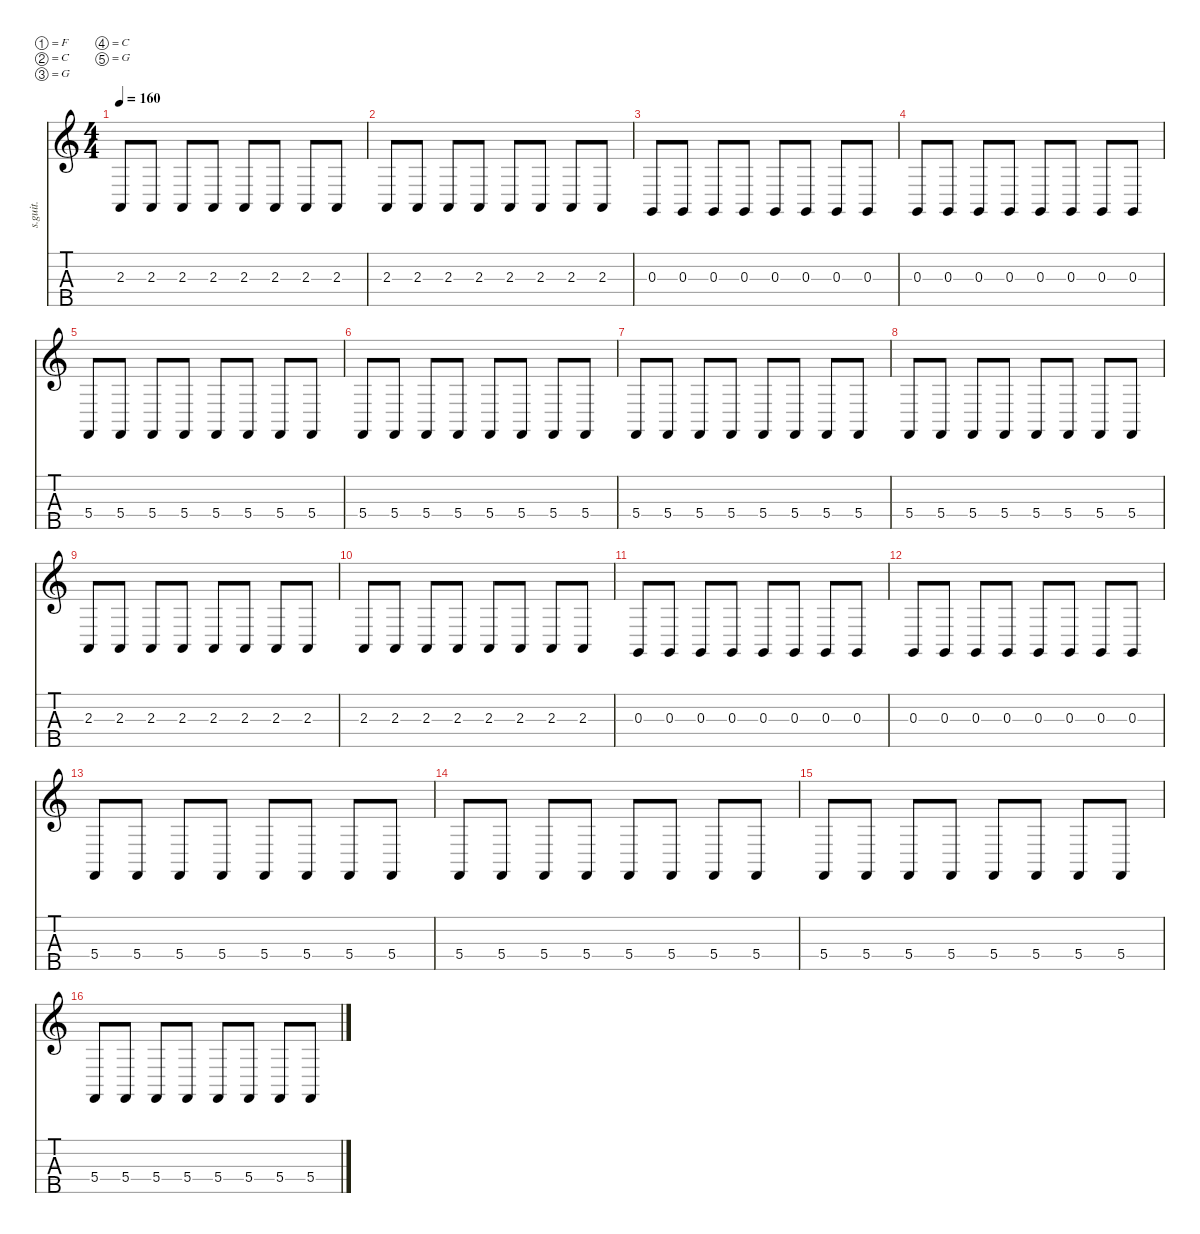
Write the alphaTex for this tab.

\defaultSystemsLayout 4
\hideDynamics
\bracketExtendMode nobrackets
\track ("Electric Bass" "s.guit.") {instrument electricbassfinger}
\staff {score tabs}
\tuning (F2 C2 G1 C1 G0)
\ts (4 4)
\tempo 160
\clef g2
\ks c
2.3.8{lyrics (0 "") lyrics (1 "") lyrics (2 "") lyrics (3 "") lyrics (4 "") dy f} 2.3.8{lyrics (0 "") lyrics (1 "") lyrics (2 "") lyrics (3 "") lyrics (4 "")} 2.3.8{lyrics (0 "") lyrics (1 "") lyrics (2 "") lyrics (3 "") lyrics (4 "")} 2.3.8{lyrics (0 "") lyrics (1 "") lyrics (2 "") lyrics (3 "") lyrics (4 "")} 2.3.8{lyrics (0 "") lyrics (1 "") lyrics (2 "") lyrics (3 "") lyrics (4 "")} 2.3.8{lyrics (0 "") lyrics (1 "") lyrics (2 "") lyrics (3 "") lyrics (4 "")} 2.3.8{lyrics (0 "") lyrics (1 "") lyrics (2 "") lyrics (3 "") lyrics (4 "")} 2.3.8{lyrics (0 "") lyrics (1 "") lyrics (2 "") lyrics (3 "") lyrics (4 "")} |
2.3.8{lyrics (0 "") lyrics (1 "") lyrics (2 "") lyrics (3 "") lyrics (4 "")} 2.3.8{lyrics (0 "") lyrics (1 "") lyrics (2 "") lyrics (3 "") lyrics (4 "")} 2.3.8{lyrics (0 "") lyrics (1 "") lyrics (2 "") lyrics (3 "") lyrics (4 "")} 2.3.8{lyrics (0 "") lyrics (1 "") lyrics (2 "") lyrics (3 "") lyrics (4 "")} 2.3.8{lyrics (0 "") lyrics (1 "") lyrics (2 "") lyrics (3 "") lyrics (4 "")} 2.3.8{lyrics (0 "") lyrics (1 "") lyrics (2 "") lyrics (3 "") lyrics (4 "")} 2.3.8{lyrics (0 "") lyrics (1 "") lyrics (2 "") lyrics (3 "") lyrics (4 "")} 2.3.8{lyrics (0 "") lyrics (1 "") lyrics (2 "") lyrics (3 "") lyrics (4 "")} |
0.3.8{lyrics (0 "") lyrics (1 "") lyrics (2 "") lyrics (3 "") lyrics (4 "")} 0.3.8{lyrics (0 "") lyrics (1 "") lyrics (2 "") lyrics (3 "") lyrics (4 "")} 0.3.8{lyrics (0 "") lyrics (1 "") lyrics (2 "") lyrics (3 "") lyrics (4 "")} 0.3.8{lyrics (0 "") lyrics (1 "") lyrics (2 "") lyrics (3 "") lyrics (4 "")} 0.3.8{lyrics (0 "") lyrics (1 "") lyrics (2 "") lyrics (3 "") lyrics (4 "")} 0.3.8{lyrics (0 "") lyrics (1 "") lyrics (2 "") lyrics (3 "") lyrics (4 "")} 0.3.8{lyrics (0 "") lyrics (1 "") lyrics (2 "") lyrics (3 "") lyrics (4 "")} 0.3.8{lyrics (0 "") lyrics (1 "") lyrics (2 "") lyrics (3 "") lyrics (4 "")} |
0.3.8{lyrics (0 "") lyrics (1 "") lyrics (2 "") lyrics (3 "") lyrics (4 "")} 0.3.8{lyrics (0 "") lyrics (1 "") lyrics (2 "") lyrics (3 "") lyrics (4 "")} 0.3.8{lyrics (0 "") lyrics (1 "") lyrics (2 "") lyrics (3 "") lyrics (4 "")} 0.3.8{lyrics (0 "") lyrics (1 "") lyrics (2 "") lyrics (3 "") lyrics (4 "")} 0.3.8{lyrics (0 "") lyrics (1 "") lyrics (2 "") lyrics (3 "") lyrics (4 "")} 0.3.8{lyrics (0 "") lyrics (1 "") lyrics (2 "") lyrics (3 "") lyrics (4 "")} 0.3.8{lyrics (0 "") lyrics (1 "") lyrics (2 "") lyrics (3 "") lyrics (4 "")} 0.3.8{lyrics (0 "") lyrics (1 "") lyrics (2 "") lyrics (3 "") lyrics (4 "")} |
5.4.8{lyrics (0 "") lyrics (1 "") lyrics (2 "") lyrics (3 "") lyrics (4 "")} 5.4.8{lyrics (0 "") lyrics (1 "") lyrics (2 "") lyrics (3 "") lyrics (4 "")} 5.4.8{lyrics (0 "") lyrics (1 "") lyrics (2 "") lyrics (3 "") lyrics (4 "")} 5.4.8{lyrics (0 "") lyrics (1 "") lyrics (2 "") lyrics (3 "") lyrics (4 "")} 5.4.8{lyrics (0 "") lyrics (1 "") lyrics (2 "") lyrics (3 "") lyrics (4 "")} 5.4.8{lyrics (0 "") lyrics (1 "") lyrics (2 "") lyrics (3 "") lyrics (4 "")} 5.4.8{lyrics (0 "") lyrics (1 "") lyrics (2 "") lyrics (3 "") lyrics (4 "")} 5.4.8{lyrics (0 "") lyrics (1 "") lyrics (2 "") lyrics (3 "") lyrics (4 "")} |
5.4.8{lyrics (0 "") lyrics (1 "") lyrics (2 "") lyrics (3 "") lyrics (4 "")} 5.4.8{lyrics (0 "") lyrics (1 "") lyrics (2 "") lyrics (3 "") lyrics (4 "")} 5.4.8{lyrics (0 "") lyrics (1 "") lyrics (2 "") lyrics (3 "") lyrics (4 "")} 5.4.8{lyrics (0 "") lyrics (1 "") lyrics (2 "") lyrics (3 "") lyrics (4 "")} 5.4.8{lyrics (0 "") lyrics (1 "") lyrics (2 "") lyrics (3 "") lyrics (4 "")} 5.4.8{lyrics (0 "") lyrics (1 "") lyrics (2 "") lyrics (3 "") lyrics (4 "")} 5.4.8{lyrics (0 "") lyrics (1 "") lyrics (2 "") lyrics (3 "") lyrics (4 "")} 5.4.8{lyrics (0 "") lyrics (1 "") lyrics (2 "") lyrics (3 "") lyrics (4 "")} |
5.4.8{lyrics (0 "") lyrics (1 "") lyrics (2 "") lyrics (3 "") lyrics (4 "")} 5.4.8{lyrics (0 "") lyrics (1 "") lyrics (2 "") lyrics (3 "") lyrics (4 "")} 5.4.8{lyrics (0 "") lyrics (1 "") lyrics (2 "") lyrics (3 "") lyrics (4 "")} 5.4.8{lyrics (0 "") lyrics (1 "") lyrics (2 "") lyrics (3 "") lyrics (4 "")} 5.4.8{lyrics (0 "") lyrics (1 "") lyrics (2 "") lyrics (3 "") lyrics (4 "")} 5.4.8{lyrics (0 "") lyrics (1 "") lyrics (2 "") lyrics (3 "") lyrics (4 "")} 5.4.8{lyrics (0 "") lyrics (1 "") lyrics (2 "") lyrics (3 "") lyrics (4 "")} 5.4.8{lyrics (0 "") lyrics (1 "") lyrics (2 "") lyrics (3 "") lyrics (4 "")} |
5.4.8{lyrics (0 "") lyrics (1 "") lyrics (2 "") lyrics (3 "") lyrics (4 "")} 5.4.8{lyrics (0 "") lyrics (1 "") lyrics (2 "") lyrics (3 "") lyrics (4 "")} 5.4.8{lyrics (0 "") lyrics (1 "") lyrics (2 "") lyrics (3 "") lyrics (4 "")} 5.4.8{lyrics (0 "") lyrics (1 "") lyrics (2 "") lyrics (3 "") lyrics (4 "")} 5.4.8{lyrics (0 "") lyrics (1 "") lyrics (2 "") lyrics (3 "") lyrics (4 "")} 5.4.8{lyrics (0 "") lyrics (1 "") lyrics (2 "") lyrics (3 "") lyrics (4 "")} 5.4.8{lyrics (0 "") lyrics (1 "") lyrics (2 "") lyrics (3 "") lyrics (4 "")} 5.4.8{lyrics (0 "") lyrics (1 "") lyrics (2 "") lyrics (3 "") lyrics (4 "")} |
2.3.8{lyrics (0 "") lyrics (1 "") lyrics (2 "") lyrics (3 "") lyrics (4 "")} 2.3.8{lyrics (0 "") lyrics (1 "") lyrics (2 "") lyrics (3 "") lyrics (4 "")} 2.3.8{lyrics (0 "") lyrics (1 "") lyrics (2 "") lyrics (3 "") lyrics (4 "")} 2.3.8{lyrics (0 "") lyrics (1 "") lyrics (2 "") lyrics (3 "") lyrics (4 "")} 2.3.8{lyrics (0 "") lyrics (1 "") lyrics (2 "") lyrics (3 "") lyrics (4 "")} 2.3.8{lyrics (0 "") lyrics (1 "") lyrics (2 "") lyrics (3 "") lyrics (4 "")} 2.3.8{lyrics (0 "") lyrics (1 "") lyrics (2 "") lyrics (3 "") lyrics (4 "")} 2.3.8{lyrics (0 "") lyrics (1 "") lyrics (2 "") lyrics (3 "") lyrics (4 "")} |
2.3.8{lyrics (0 "") lyrics (1 "") lyrics (2 "") lyrics (3 "") lyrics (4 "")} 2.3.8{lyrics (0 "") lyrics (1 "") lyrics (2 "") lyrics (3 "") lyrics (4 "")} 2.3.8{lyrics (0 "") lyrics (1 "") lyrics (2 "") lyrics (3 "") lyrics (4 "")} 2.3.8{lyrics (0 "") lyrics (1 "") lyrics (2 "") lyrics (3 "") lyrics (4 "")} 2.3.8{lyrics (0 "") lyrics (1 "") lyrics (2 "") lyrics (3 "") lyrics (4 "")} 2.3.8{lyrics (0 "") lyrics (1 "") lyrics (2 "") lyrics (3 "") lyrics (4 "")} 2.3.8{lyrics (0 "") lyrics (1 "") lyrics (2 "") lyrics (3 "") lyrics (4 "")} 2.3.8{lyrics (0 "") lyrics (1 "") lyrics (2 "") lyrics (3 "") lyrics (4 "")} |
0.3.8{lyrics (0 "") lyrics (1 "") lyrics (2 "") lyrics (3 "") lyrics (4 "")} 0.3.8{lyrics (0 "") lyrics (1 "") lyrics (2 "") lyrics (3 "") lyrics (4 "")} 0.3.8{lyrics (0 "") lyrics (1 "") lyrics (2 "") lyrics (3 "") lyrics (4 "")} 0.3.8{lyrics (0 "") lyrics (1 "") lyrics (2 "") lyrics (3 "") lyrics (4 "")} 0.3.8{lyrics (0 "") lyrics (1 "") lyrics (2 "") lyrics (3 "") lyrics (4 "")} 0.3.8{lyrics (0 "") lyrics (1 "") lyrics (2 "") lyrics (3 "") lyrics (4 "")} 0.3.8{lyrics (0 "") lyrics (1 "") lyrics (2 "") lyrics (3 "") lyrics (4 "")} 0.3.8{lyrics (0 "") lyrics (1 "") lyrics (2 "") lyrics (3 "") lyrics (4 "")} |
0.3.8{lyrics (0 "") lyrics (1 "") lyrics (2 "") lyrics (3 "") lyrics (4 "")} 0.3.8{lyrics (0 "") lyrics (1 "") lyrics (2 "") lyrics (3 "") lyrics (4 "")} 0.3.8{lyrics (0 "") lyrics (1 "") lyrics (2 "") lyrics (3 "") lyrics (4 "")} 0.3.8{lyrics (0 "") lyrics (1 "") lyrics (2 "") lyrics (3 "") lyrics (4 "")} 0.3.8{lyrics (0 "") lyrics (1 "") lyrics (2 "") lyrics (3 "") lyrics (4 "")} 0.3.8{lyrics (0 "") lyrics (1 "") lyrics (2 "") lyrics (3 "") lyrics (4 "")} 0.3.8{lyrics (0 "") lyrics (1 "") lyrics (2 "") lyrics (3 "") lyrics (4 "")} 0.3.8{lyrics (0 "") lyrics (1 "") lyrics (2 "") lyrics (3 "") lyrics (4 "")} |
5.4.8{lyrics (0 "") lyrics (1 "") lyrics (2 "") lyrics (3 "") lyrics (4 "")} 5.4.8{lyrics (0 "") lyrics (1 "") lyrics (2 "") lyrics (3 "") lyrics (4 "")} 5.4.8{lyrics (0 "") lyrics (1 "") lyrics (2 "") lyrics (3 "") lyrics (4 "")} 5.4.8{lyrics (0 "") lyrics (1 "") lyrics (2 "") lyrics (3 "") lyrics (4 "")} 5.4.8{lyrics (0 "") lyrics (1 "") lyrics (2 "") lyrics (3 "") lyrics (4 "")} 5.4.8{lyrics (0 "") lyrics (1 "") lyrics (2 "") lyrics (3 "") lyrics (4 "")} 5.4.8{lyrics (0 "") lyrics (1 "") lyrics (2 "") lyrics (3 "") lyrics (4 "")} 5.4.8{lyrics (0 "") lyrics (1 "") lyrics (2 "") lyrics (3 "") lyrics (4 "")} |
5.4.8{lyrics (0 "") lyrics (1 "") lyrics (2 "") lyrics (3 "") lyrics (4 "")} 5.4.8{lyrics (0 "") lyrics (1 "") lyrics (2 "") lyrics (3 "") lyrics (4 "")} 5.4.8{lyrics (0 "") lyrics (1 "") lyrics (2 "") lyrics (3 "") lyrics (4 "")} 5.4.8{lyrics (0 "") lyrics (1 "") lyrics (2 "") lyrics (3 "") lyrics (4 "")} 5.4.8{lyrics (0 "") lyrics (1 "") lyrics (2 "") lyrics (3 "") lyrics (4 "")} 5.4.8{lyrics (0 "") lyrics (1 "") lyrics (2 "") lyrics (3 "") lyrics (4 "")} 5.4.8{lyrics (0 "") lyrics (1 "") lyrics (2 "") lyrics (3 "") lyrics (4 "")} 5.4.8{lyrics (0 "") lyrics (1 "") lyrics (2 "") lyrics (3 "") lyrics (4 "")} |
5.4.8{lyrics (0 "") lyrics (1 "") lyrics (2 "") lyrics (3 "") lyrics (4 "")} 5.4.8{lyrics (0 "") lyrics (1 "") lyrics (2 "") lyrics (3 "") lyrics (4 "")} 5.4.8{lyrics (0 "") lyrics (1 "") lyrics (2 "") lyrics (3 "") lyrics (4 "")} 5.4.8{lyrics (0 "") lyrics (1 "") lyrics (2 "") lyrics (3 "") lyrics (4 "")} 5.4.8{lyrics (0 "") lyrics (1 "") lyrics (2 "") lyrics (3 "") lyrics (4 "")} 5.4.8{lyrics (0 "") lyrics (1 "") lyrics (2 "") lyrics (3 "") lyrics (4 "")} 5.4.8{lyrics (0 "") lyrics (1 "") lyrics (2 "") lyrics (3 "") lyrics (4 "")} 5.4.8{lyrics (0 "") lyrics (1 "") lyrics (2 "") lyrics (3 "") lyrics (4 "")} |
5.4.8{lyrics (0 "") lyrics (1 "") lyrics (2 "") lyrics (3 "") lyrics (4 "")} 5.4.8{lyrics (0 "") lyrics (1 "") lyrics (2 "") lyrics (3 "") lyrics (4 "")} 5.4.8{lyrics (0 "") lyrics (1 "") lyrics (2 "") lyrics (3 "") lyrics (4 "")} 5.4.8{lyrics (0 "") lyrics (1 "") lyrics (2 "") lyrics (3 "") lyrics (4 "")} 5.4.8{lyrics (0 "") lyrics (1 "") lyrics (2 "") lyrics (3 "") lyrics (4 "")} 5.4.8{lyrics (0 "") lyrics (1 "") lyrics (2 "") lyrics (3 "") lyrics (4 "")} 5.4.8{lyrics (0 "") lyrics (1 "") lyrics (2 "") lyrics (3 "") lyrics (4 "")} 5.4.8{lyrics (0 "") lyrics (1 "") lyrics (2 "") lyrics (3 "") lyrics (4 "")}
